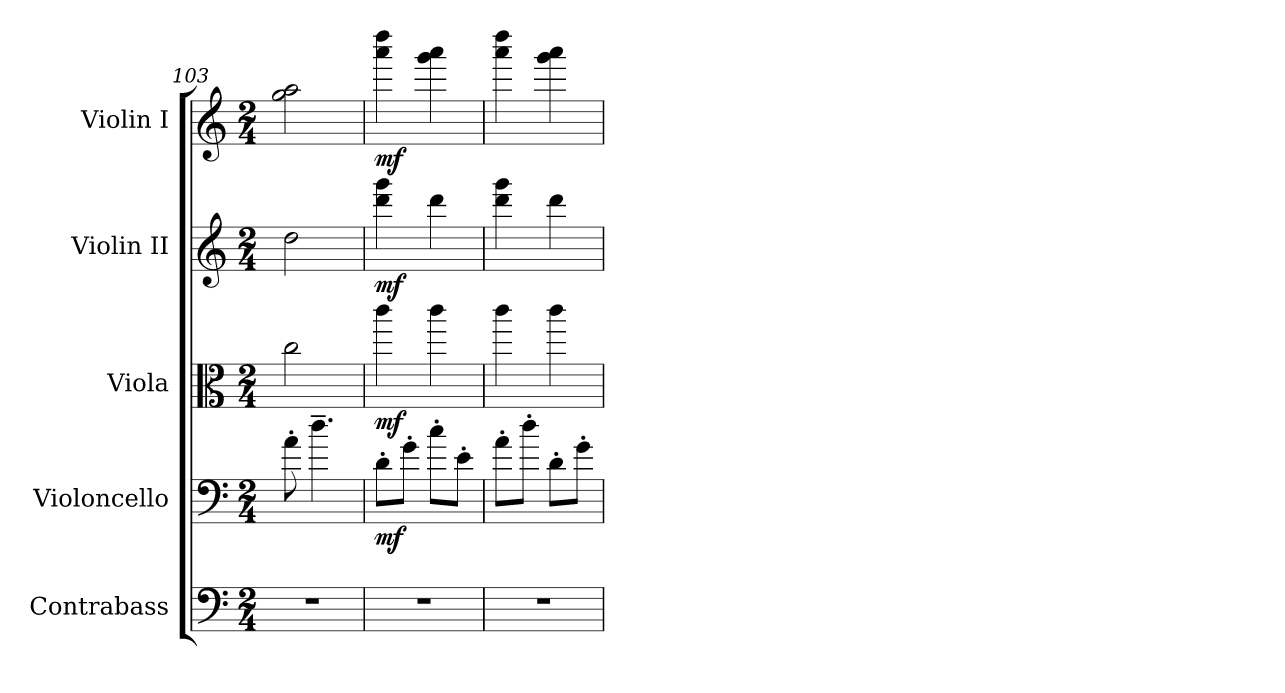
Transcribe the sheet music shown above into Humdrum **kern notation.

**kern	**kern	**dynam	**kern	**dynam	**kern	**dynam	**kern	**dynam
*part5	*part4	*part4	*part3	*part3	*part2	*part2	*part1	*part1
*staff5	*staff4	*staff4	*staff3	*staff3	*staff2	*staff2	*staff1	*staff1
*I"Contrabass	*I"Violoncello	*	*I"Viola	*	*I"Violin II	*	*I"Violin I	*
*I'Cb.	*I'Vc.	*	*I'Vla.	*	*I'Vln. II	*	*I'Vln. I	*
*clefF4	*clefF4	*	*clefC3	*	*clefG2	*	*clefG2	*
*ITrd7c12	*	*	*	*	*	*	*	*
*k[]	*k[]	*	*k[]	*	*k[]	*	*k[]	*
*M2/4	*M2/4	*	*M2/4	*	*M2/4	*	*M2/4	*
=103	=103	=103	=103	=103	=103	=103	=103	=103
2r	8a'\	.	2cc\	.	2dd\	.	2gg\ 2aa\	.
.	4.dd~\	.	.	.	.	.	.	.
=104	=104	=104	=104	=104	=104	=104	=104	=104
!	!	!LO:DY:b	!	!LO:DY:b	!	!LO:DY:b	!	!LO:DY:b
2r	8d'\L	mf	4ccc\	mf	4ddd\ 4ggg\	mf	4aaa\ 4dddd\	mf
.	8g'\J	.	.	.	.	.	.	.
.	8cc'\L	.	4ccc\	.	4ddd\	.	4ggg\ 4aaa\	.
.	8e'\J	.	.	.	.	.	.	.
=105	=105	=105	=105	=105	=105	=105	=105	=105
2r	8a'\L	.	4ccc\	.	4ddd\ 4ggg\	.	4aaa\ 4dddd\	.
.	8dd'\J	.	.	.	.	.	.	.
.	8d'\L	.	4ccc\	.	4ddd\	.	4ggg\ 4aaa\	.
.	8g'\J	.	.	.	.	.	.	.
=	=	=	=	=	=	=	=	=
*-	*-	*-	*-	*-	*-	*-	*-	*-
